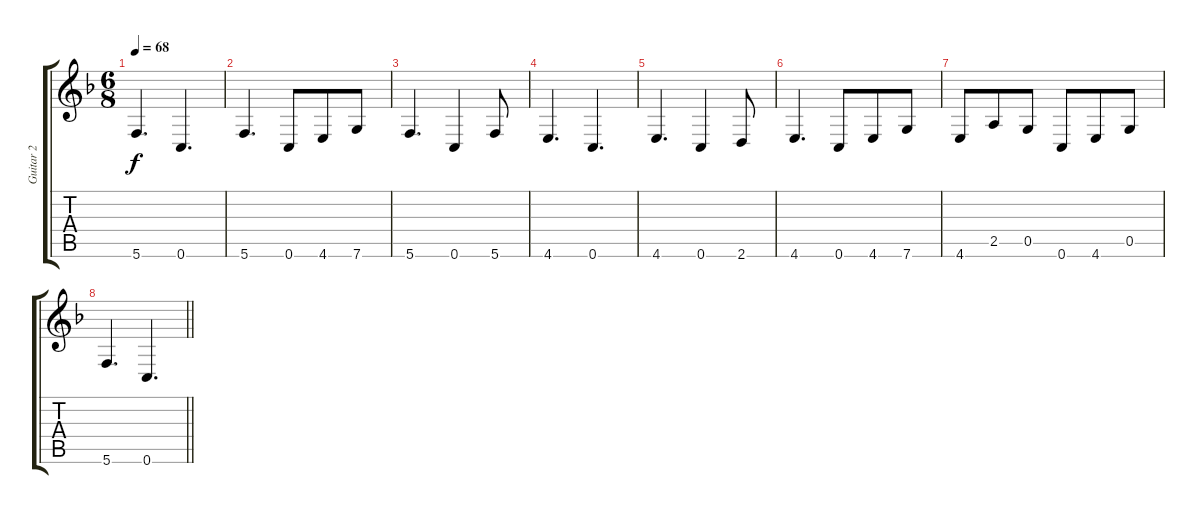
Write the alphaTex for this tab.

\track ("Guitar 2" "Guitar 2") {instrument distortionguitar}
\staff {score tabs}
\tuning (E4 C4 G3 C3 G2 C2) {hide}
\ts (6 8)
\tempo 68
\clef g2
\ks f
5.6.4{d dy f} 0.6.4{d} |
5.6.4{d} 0.6.8 4.6.8 7.6.8 |
5.6.4{d} 0.6.4 5.6.8 |
4.6.4{d} 0.6.4{d} |
4.6.4{d} 0.6.4 2.6.8 |
4.6.4{d} 0.6.8 4.6.8 7.6.8 |
4.6.8 2.5.8 0.5.8 0.6.8 4.6.8 0.5.8 |
\barLineRight lightlight
5.6.4{d} 0.6.4{d}
